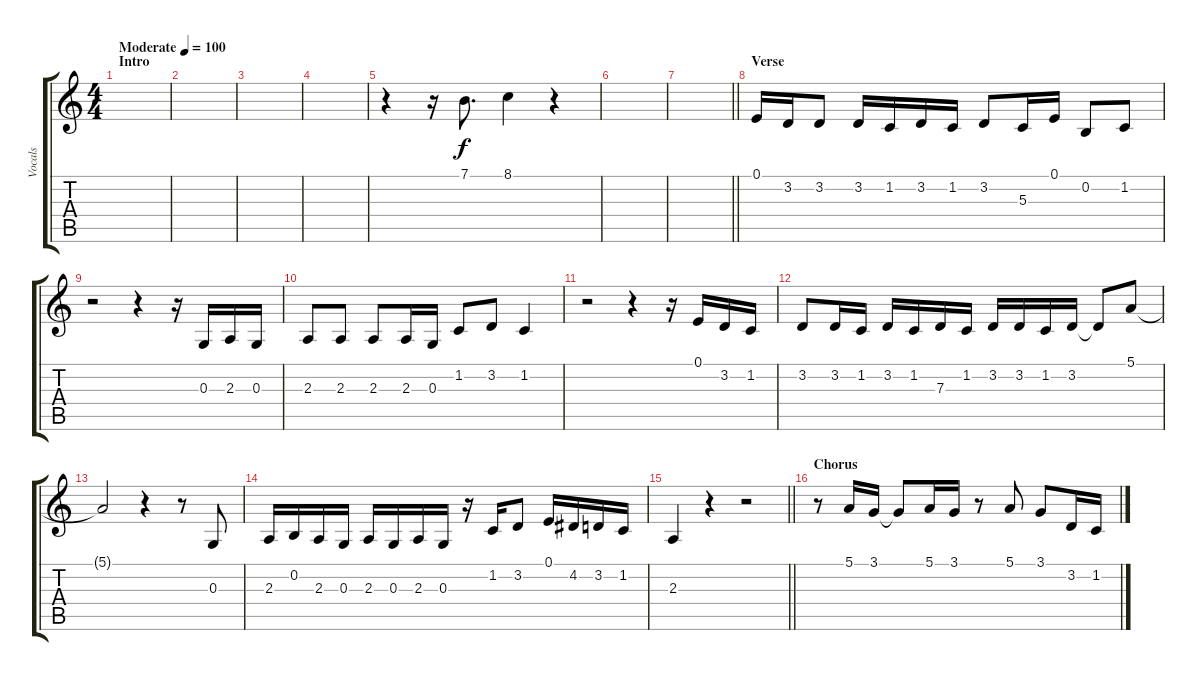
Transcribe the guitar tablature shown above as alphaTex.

\track ("Vocals" "Vocals") {instrument clarinet}
\staff {score tabs}
\tuning (E4 B3 G3 D3 A2 E2) {hide}
\ts (4 4)
\section ("" "Intro")
\tempo (100 "Moderate")
\clef g2
\ks c
|
|
|
|
r.4 r.16 7.1.8{d} 8.1.4 r.4 |
|
\barLineRight lightlight
|
\section ("" "Verse")
0.1.16 3.2.16 3.2.8 3.2.16 1.2.16 3.2.16 1.2.16 3.2.8 5.3.16 0.1.16 0.2.8 1.2.8 |
r.2 r.4 r.16 0.3.16 2.3.16 0.3.16 |
2.3.8 2.3.8 2.3.8 2.3.16 0.3.16 1.2.8 3.2.8 1.2.4 |
r.2 r.4 r.16 0.1.16 3.2.16 1.2.16 |
3.2.8 3.2.16 1.2.16 3.2.16 1.2.16 7.3.16 1.2.16 3.2.16 3.2.16 1.2.16 3.2.16 3.2{t}.8 5.1.8 |
5.1{t}.2 r.4 r.8 0.3.8 |
2.3.16 0.2.16 2.3.16 0.3.16 2.3.16 0.3.16 2.3.16 0.3.16 r.16 1.2.16 3.2.8 0.1.16 4.2.16 3.2.16 1.2.16 |
\barLineRight lightlight
2.3.4 r.4 r.2 |
\section ("" "Chorus")
r.8 5.1.16 3.1.16 3.1{t}.8 5.1.16 3.1.16 r.8 5.1.8 3.1.8 3.2.16 1.2.16
